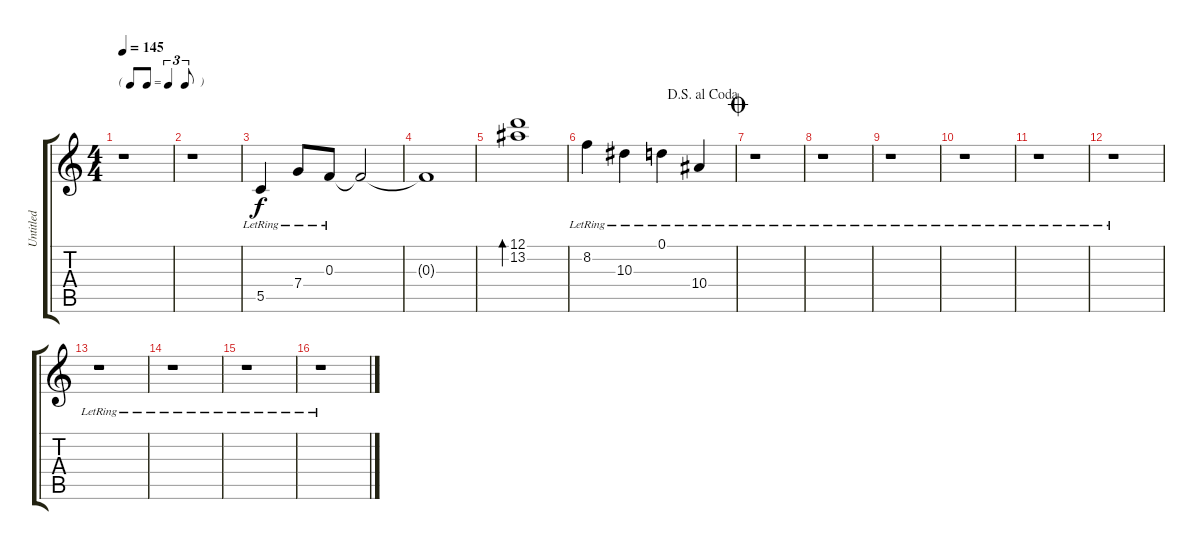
\track ("Untitled" "Untitled") {instrument electricguitarclean}
\staff {score tabs}
\tuning (D4 A3 F3 C3 G2 C2) {hide}
\ts (4 4)
\tf triplet8th
\tempo 145
\clef g2
\ks c
r.1{dy f} |
r.1 |
5.5{lr}.4 7.4{lr}.8 0.3{lr}.8 0.3{t}.2 |
0.3{t}.1 |
(12.1 13.2).1{bd 30} |
\jump dalsegnoalcoda
8.2{lr}.4 10.3{lr}.4 0.1{lr}.4 10.4{lr}.4 |
\jump coda
r.1 |
r.1 |
r.1 |
r.1 |
r.1 |
r.1 |
r.1 |
r.1 |
r.1 |
r.1
